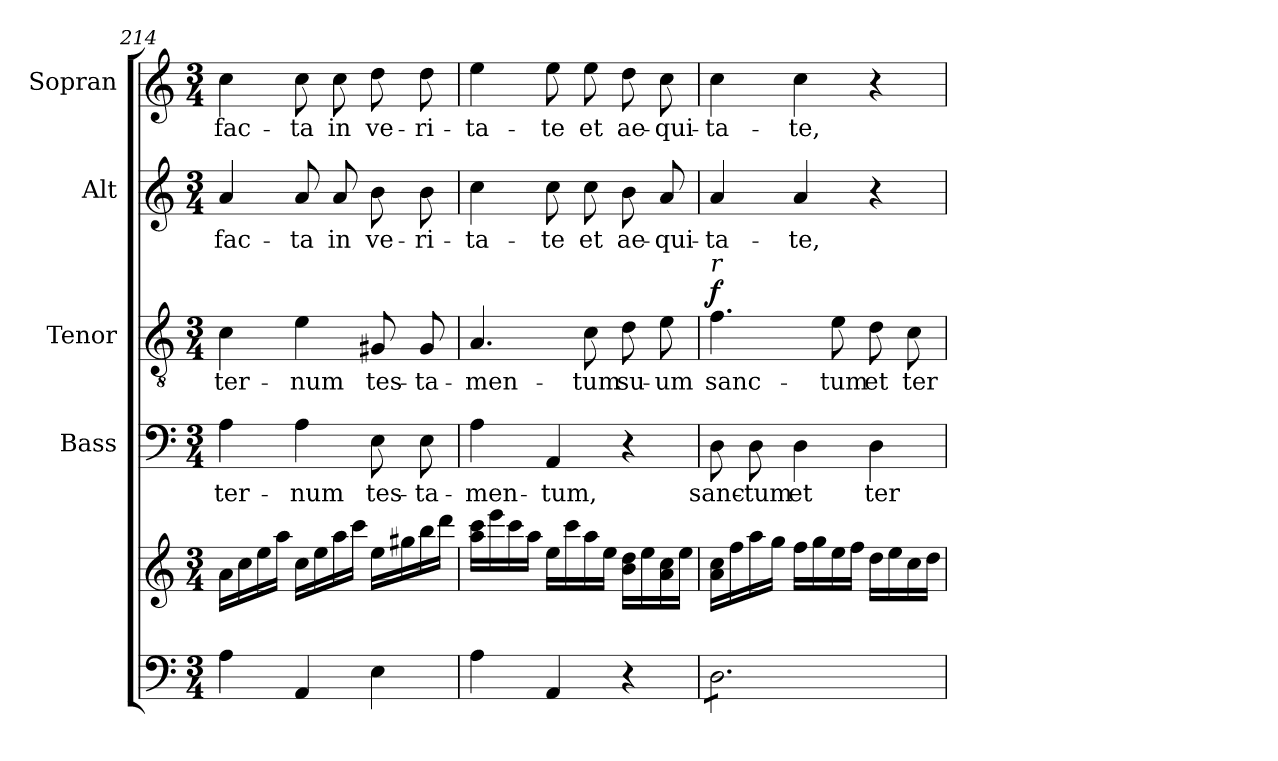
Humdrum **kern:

**kern	**kern	**kern	**text	**kern	**text	**dynam	**kern	**text	**kern	**text
*part5	*part5	*part4	*part4	*part3	*part3	*part3	*part2	*part2	*part1	*part1
*staff6	*staff5	*staff4	*staff4	*staff3	*staff3	*staff3	*staff2	*staff2	*staff1	*staff1
*	*	*I"Bass	*	*I"Tenor	*	*	*I"Alt	*	*I"Sopran	*
*	*	*I'B.	*	*I'T.	*	*	*I'A.	*	*I'S.	*
*clefF4	*clefG2	*clefF4	*	*clefGv2	*	*	*clefG2	*	*clefG2	*
*k[]	*k[]	*k[]	*	*k[]	*	*	*k[]	*	*k[]	*
*C:	*C:	*C:	*	*C:	*	*	*C:	*	*C:	*
*M3/4	*M3/4	*M3/4	*	*M3/4	*	*	*M3/4	*	*M3/4	*
=214	=214	=214	=214	=214	=214	=214	=214	=214	=214	=214
!	!	!	!LO:LY:b	!	!LO:LY:b	!	!	!LO:LY:b	!	!LO:LY:b
4A\	16a\LL	4A\	-ter-	4c\	-ter-	.	4a/	fac-	4cc\	fac-
.	16cc\	.	.	.	.	.	.	.	.	.
.	16ee\	.	.	.	.	.	.	.	.	.
.	16aa\JJ	.	.	.	.	.	.	.	.	.
!	!	!	!LO:LY:b	!	!LO:LY:b	!	!	!LO:LY:b	!	!LO:LY:b
4AA/	16cc\LL	4A\	-num	4e\	-num	.	8a/	-ta	8cc\	-ta
.	16ee\	.	.	.	.	.	.	.	.	.
!	!	!	!	!	!	!	!	!LO:LY:b	!	!LO:LY:b
.	16aa\	.	.	.	.	.	8a/	in	8cc\	in
.	16ccc\JJ	.	.	.	.	.	.	.	.	.
!	!	!	!LO:LY:b	!	!LO:LY:b	!	!	!LO:LY:b	!	!LO:LY:b
4E\	16ee\LL	8E\	tes-	8G#X/	tes-	.	8b\	ve-	8dd\	ve-
.	16gg#X\	.	.	.	.	.	.	.	.	.
!	!	!	!LO:LY:b	!	!LO:LY:b	!	!	!LO:LY:b	!	!LO:LY:b
.	16bb\	8E\	-ta-	8G#/	-ta-	.	8b\	-ri-	8dd\	-ri-
.	16ddd\JJ	.	.	.	.	.	.	.	.	.
!!LO:LB:g=z
=215	=215	=215	=215	=215	=215	=215	=215	=215	=215	=215
!	!	!	!LO:LY:b	!	!LO:LY:b	!	!	!LO:LY:b	!	!LO:LY:b
4A\	16aa\ 16ccc\LL	4A\	-men-	4.A/	-men-	.	4cc\	-ta-	4ee\	-ta-
.	16eee\	.	.	.	.	.	.	.	.	.
.	16ccc\	.	.	.	.	.	.	.	.	.
.	16aa\JJ	.	.	.	.	.	.	.	.	.
!	!	!	!LO:LY:b	!	!	!	!	!LO:LY:b	!	!LO:LY:b
4AA/	16ee\LL	4AA/	-tum,	.	.	.	8cc\	-te	8ee\	-te
.	16ccc\	.	.	.	.	.	.	.	.	.
!	!	!	!	!	!LO:LY:b	!	!	!LO:LY:b	!	!LO:LY:b
.	16aa\	.	.	8c\	-tum	.	8cc\	et	8ee\	et
.	16ee\JJ	.	.	.	.	.	.	.	.	.
!	!	!	!	!	!LO:LY:b	!	!	!LO:LY:b	!	!LO:LY:b
4r	16b\ 16dd\LL	4r	.	8d\	su-	.	8b\	ae-	8dd\	ae-
.	16ee\	.	.	.	.	.	.	.	.	.
!	!	!	!	!	!LO:LY:b	!	!	!LO:LY:b	!	!LO:LY:b
.	16a\ 16cc\	.	.	8e\	-um	.	8a/	-qui-	8cc\	-qui-
.	16ee\JJ	.	.	.	.	.	.	.	.	.
=216	=216	=216	=216	=216	=216	=216	=216	=216	=216	=216
!	!	!	!	!LO:TX:a:i:t=r	!	!	!	!	!	!
!	!	!	!LO:LY:b	!	!LO:LY:b	!LO:DY:a	!	!LO:LY:b	!	!LO:LY:b
*tremolo	*	*	*	*	*	*	*	*	*	*
8D\L	16a\ 16cc\LL	8D\	sanc-	4.f\	sanc-	f	4a/	-ta-	4cc\	-ta-
.	16ff\	.	.	.	.	.	.	.	.	.
!	!	!	!LO:LY:b	!	!	!	!	!	!	!
8D\	16aa\	8D\	-tum	.	.	.	.	.	.	.
.	16gg\JJ	.	.	.	.	.	.	.	.	.
!	!	!	!LO:LY:b	!	!	!	!	!LO:LY:b	!	!LO:LY:b
8D\	16ff\LL	4D\	et	.	.	.	4a/	-te,	4cc\	-te,
.	16gg\	.	.	.	.	.	.	.	.	.
!	!	!	!	!	!LO:LY:b	!	!	!	!	!
8D\	16ee\	.	.	8e\	-tum	.	.	.	.	.
.	16ff\JJ	.	.	.	.	.	.	.	.	.
!	!	!	!LO:LY:b	!	!LO:LY:b	!	!	!	!	!
8D\	16dd\LL	4D\	ter-	8d\	et	.	4r	.	4r	.
.	16ee\	.	.	.	.	.	.	.	.	.
!	!	!	!	!	!LO:LY:b	!	!	!	!	!
8D\J	16cc\	.	.	8c\	ter-	.	.	.	.	.
*Xtremolo	*	*	*	*	*	*	*	*	*	*
.	16dd\JJ	.	.	.	.	.	.	.	.	.
=	=	=	=	=	=	=	=	=	=	=
*-	*-	*-	*-	*-	*-	*-	*-	*-	*-	*-
